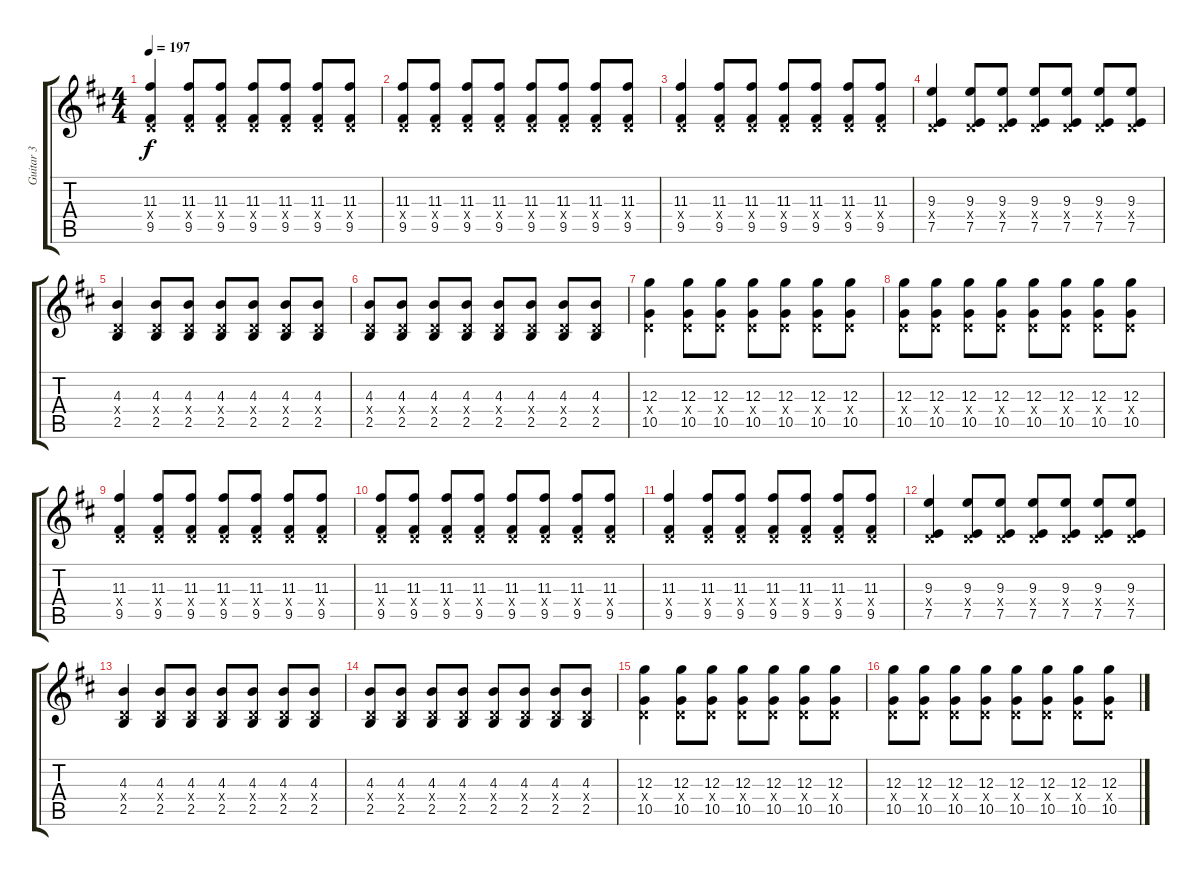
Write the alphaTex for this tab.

\track ("Guitar 3" "Guitar 3") {instrument distortionguitar}
\staff {score tabs}
\tuning (E4 B3 G3 D3 A2 E2) {hide}
\ts (4 4)
\tempo 197
\clef g2
\ks d
(11.3 0.4{x} 9.5).4{dy f} (11.3 0.4{x} 9.5).8 (11.3 0.4{x} 9.5).8 (11.3 0.4{x} 9.5).8 (11.3 0.4{x} 9.5).8 (11.3 0.4{x} 9.5).8 (11.3 0.4{x} 9.5).8 |
(11.3 0.4{x} 9.5).8 (11.3 0.4{x} 9.5).8 (11.3 0.4{x} 9.5).8 (11.3 0.4{x} 9.5).8 (11.3 0.4{x} 9.5).8 (11.3 0.4{x} 9.5).8 (11.3 0.4{x} 9.5).8 (11.3 0.4{x} 9.5).8 |
(11.3 0.4{x} 9.5).4 (11.3 0.4{x} 9.5).8 (11.3 0.4{x} 9.5).8 (11.3 0.4{x} 9.5).8 (11.3 0.4{x} 9.5).8 (11.3 0.4{x} 9.5).8 (11.3 0.4{x} 9.5).8 |
(9.3 0.4{x} 7.5).4 (9.3 0.4{x} 7.5).8 (9.3 0.4{x} 7.5).8 (9.3 0.4{x} 7.5).8 (9.3 0.4{x} 7.5).8 (9.3 0.4{x} 7.5).8 (9.3 0.4{x} 7.5).8 |
(4.3 0.4{x} 2.5).4 (4.3 0.4{x} 2.5).8 (4.3 0.4{x} 2.5).8 (4.3 0.4{x} 2.5).8 (4.3 0.4{x} 2.5).8 (4.3 0.4{x} 2.5).8 (4.3 0.4{x} 2.5).8 |
(4.3 0.4{x} 2.5).8 (4.3 0.4{x} 2.5).8 (4.3 0.4{x} 2.5).8 (4.3 0.4{x} 2.5).8 (4.3 0.4{x} 2.5).8 (4.3 0.4{x} 2.5).8 (4.3 0.4{x} 2.5).8 (4.3 0.4{x} 2.5).8 |
(12.3 0.4{x} 10.5).4 (12.3 0.4{x} 10.5).8 (12.3 0.4{x} 10.5).8 (12.3 0.4{x} 10.5).8 (12.3 0.4{x} 10.5).8 (12.3 0.4{x} 10.5).8 (12.3 0.4{x} 10.5).8 |
(12.3 0.4{x} 10.5).8 (12.3 0.4{x} 10.5).8 (12.3 0.4{x} 10.5).8 (12.3 0.4{x} 10.5).8 (12.3 0.4{x} 10.5).8 (12.3 0.4{x} 10.5).8 (12.3 0.4{x} 10.5).8 (12.3 0.4{x} 10.5).8 |
(11.3 0.4{x} 9.5).4 (11.3 0.4{x} 9.5).8 (11.3 0.4{x} 9.5).8 (11.3 0.4{x} 9.5).8 (11.3 0.4{x} 9.5).8 (11.3 0.4{x} 9.5).8 (11.3 0.4{x} 9.5).8 |
(11.3 0.4{x} 9.5).8 (11.3 0.4{x} 9.5).8 (11.3 0.4{x} 9.5).8 (11.3 0.4{x} 9.5).8 (11.3 0.4{x} 9.5).8 (11.3 0.4{x} 9.5).8 (11.3 0.4{x} 9.5).8 (11.3 0.4{x} 9.5).8 |
(11.3 0.4{x} 9.5).4 (11.3 0.4{x} 9.5).8 (11.3 0.4{x} 9.5).8 (11.3 0.4{x} 9.5).8 (11.3 0.4{x} 9.5).8 (11.3 0.4{x} 9.5).8 (11.3 0.4{x} 9.5).8 |
(9.3 0.4{x} 7.5).4 (9.3 0.4{x} 7.5).8 (9.3 0.4{x} 7.5).8 (9.3 0.4{x} 7.5).8 (9.3 0.4{x} 7.5).8 (9.3 0.4{x} 7.5).8 (9.3 0.4{x} 7.5).8 |
(4.3 0.4{x} 2.5).4 (4.3 0.4{x} 2.5).8 (4.3 0.4{x} 2.5).8 (4.3 0.4{x} 2.5).8 (4.3 0.4{x} 2.5).8 (4.3 0.4{x} 2.5).8 (4.3 0.4{x} 2.5).8 |
(4.3 0.4{x} 2.5).8 (4.3 0.4{x} 2.5).8 (4.3 0.4{x} 2.5).8 (4.3 0.4{x} 2.5).8 (4.3 0.4{x} 2.5).8 (4.3 0.4{x} 2.5).8 (4.3 0.4{x} 2.5).8 (4.3 0.4{x} 2.5).8 |
(12.3 0.4{x} 10.5).4 (12.3 0.4{x} 10.5).8 (12.3 0.4{x} 10.5).8 (12.3 0.4{x} 10.5).8 (12.3 0.4{x} 10.5).8 (12.3 0.4{x} 10.5).8 (12.3 0.4{x} 10.5).8 |
(12.3 0.4{x} 10.5).8 (12.3 0.4{x} 10.5).8 (12.3 0.4{x} 10.5).8 (12.3 0.4{x} 10.5).8 (12.3 0.4{x} 10.5).8 (12.3 0.4{x} 10.5).8 (12.3 0.4{x} 10.5).8 (12.3 0.4{x} 10.5).8
